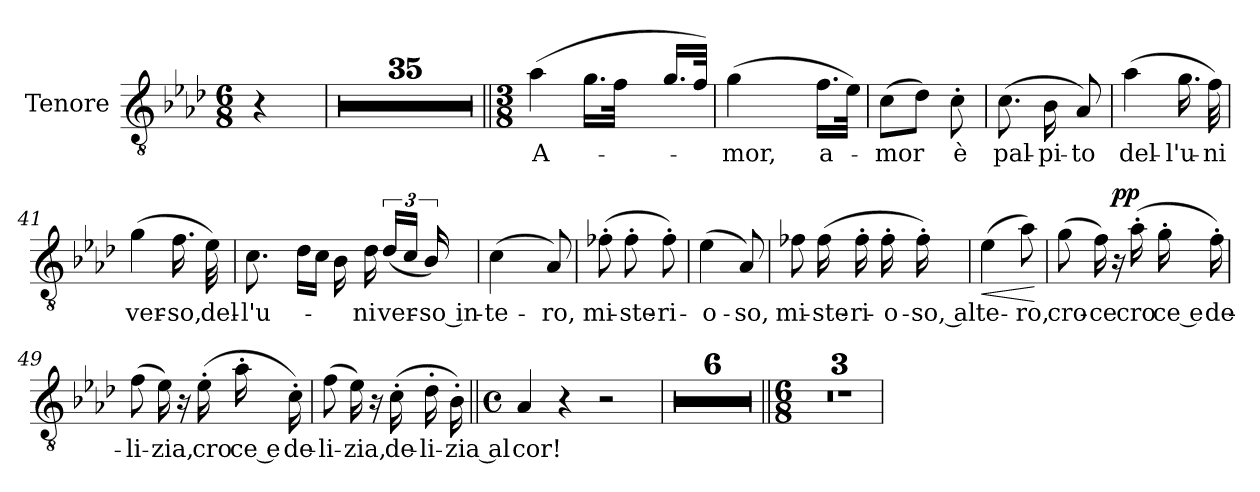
**kern	**text	**dynam
*part1	*part1	*part1
*staff1	*staff1	*staff1
*I"Tenore	*	*
*clefGv2	*	*
*k[b-e-a-d-]	*	*
*M6/8	*	*
=	=	=
4r	.	.
=1	=1	=1
2.r	.	.
=2	=2	=2
2.r	.	.
=3	=3	=3
2.r	.	.
=4	=4	=4
2.r	.	.
!!LO:LB:g=z
=5	=5	=5
2.r	.	.
=6	=6	=6
2.r	.	.
=7	=7	=7
2.r	.	.
=8	=8	=8
2.r	.	.
=9	=9	=9
2.r	.	.
!!LO:LB:g=z
=10	=10	=10
2.r	.	.
=11	=11	=11
2.r	.	.
=12	=12	=12
2.r	.	.
=13	=13	=13
2.r	.	.
!!LO:LB:g=z
=14	=14	=14
2.r	.	.
=15	=15	=15
2.r	.	.
=16	=16	=16
2.r	.	.
=17	=17	=17
2.r	.	.
!!LO:PB:g=z
=18	=18	=18
2.r	.	.
=19	=19	=19
2.r	.	.
=20	=20	=20
2.r	.	.
=21	=21	=21
2.r	.	.
=22	=22	=22
2.r	.	.
!!LO:LB:g=z
=23	=23	=23
2.r	.	.
=24	=24	=24
2.r	.	.
=25	=25	=25
2.r	.	.
=26	=26	=26
2.r	.	.
!!LO:LB:g=z
=27	=27	=27
2.r	.	.
=28	=28	=28
2.r	.	.
=29	=29	=29
2.r	.	.
=30	=30	=30
2.r	.	.
!!LO:LB:g=z
=31	=31	=31
2.r	.	.
=32	=32	=32
2.r	.	.
=33	=33	=33
2.r	.	.
=34	=34	=34
2.r	.	.
=35	=35	=35
2.r	.	.
!!LO:PB:g=z
=36||	=36||	=36||
*M3/8	*	*
!LO:TX:a:t=Alfredo	!	!
!	!LO:LY:b	!
*^	*	*
(>4a-\	4ryy	A-	.
8ryy	16.g\LL	.	.
.	32f\JJk	.	.
8ryy	4ryy	.	.
16.g/LL	.	.	.
32f/JJk)	.	.	.
*v	*v	*	*
=37	=37	=37
!	!LO:LY:b	!
(>4g\	mor,	.
8ryy	.	.
!	!LO:LY:b	!
16.f\LL	a-	.
32e-\JJk)	.	.
=38	=38	=38
!	!LO:LY:b	!
(>8c\L	mor	.
8d-\J)	.	.
!	!LO:LY:b	!
8c'\	è	.
=39	=39	=39
!	!LO:LY:b	!
(>8.c\	pal-	.
!	!LO:LY:b	!
16B-\	pi-	.
!	!LO:LY:b	!
8A-/)	to	.
=40	=40	=40
!	!LO:LY:b	!
(>4a-\	del-	.
!	!LO:LY:b	!
16.g\	l'u-	.
!	!LO:LY:b	!
32f\)	ni	.
=41	=41	=41
!	!LO:LY:b	!
(>4g\	ver-	.
!	!LO:LY:b	!
16.f\	so,	.
!	!LO:LY:b	!
32e-\)	del-	.
=42	=42	=42
!	!LO:LY:b	!
*^	*	*
8.c\	4ryy	l'u-	.
8.ryy	.	.	.
*	*Xtuplet	*	*
.	24d-\LL	.	.
.	24c\JJ	.	.
.	24B-\	.	.
16ryy	4ryy	.	.
!	!	!LO:LY:b	!
16d-\	.	ni	.
!	!	!LO:LY:b	!
(>24d-/LL	.	ver-	.
24c/JJ	.	.	.
!	!	!LO:LY:b	!
24B-/)	.	so in-	.
*v	*v	*	*
!!LO:LB:g=z
=43	=43	=43
!	!LO:LY:b	!
(>4c\	te-	.
16ryy	.	.
!	!LO:LY:b	!
8A-/)	ro,	.
=44	=44	=44
!	!LO:LY:b	!
(>8f-X'\	mi-	.
!	!LO:LY:b	!
8f-'\	ste-	.
!	!LO:LY:b	!
8f-'\)	ri-	.
=45	=45	=45
!	!LO:LY:b	!
(>4e-\	o-	.
!	!LO:LY:b	!
8A-/)	so,	.
=46	=46	=46
!	!LO:LY:b	!
8f-X\	mi-	.
!	!LO:LY:b	!
(>16f-\	ste-	.
!	!LO:LY:b	!
16f-'\	ri-	.
!	!LO:LY:b	!
16f-'\	o-	.
!	!LO:LY:b	!
16f-'\)	so, al	.
=47	=47	=47
!	!LO:LY:b	!LO:HP:b
(>4e-\	te-	<
!	!LO:LY:b	!
8a-\)	ro,	.
.	.	[
=48	=48	=48
!	!LO:LY:b	!
(>8g\	cro-	.
!	!LO:LY:b	!
16f\)	ce	.
!	!	!LO:DY:a
16r	.	pp
!	!LO:LY:b	!
(>24a-'\	cro	.
!	!LO:LY:b	!
24g'\	ce e	.
!	!LO:LY:b	!
24f'\)	de-	.
!!LO:LB:g=z
=49	=49	=49
!	!LO:LY:b	!
(>8f\	li-	.
!	!LO:LY:b	!
16e-\)	zia,	.
16r	.	.
!	!LO:LY:b	!
(>24e-'\	cro	.
!	!LO:LY:b	!
24a-'\	ce e	.
!	!LO:LY:b	!
24c'\)	de-	.
=50	=50	=50
!	!LO:LY:b	!
(>8f\	li-	.
!	!LO:LY:b	!
16e-\)	zia,	.
16r	.	.
!	!LO:LY:b	!
(>24c'\	de-	.
!	!LO:LY:b	!
24d-'\	li-	.
!	!LO:LY:b	!
24B-'\)	zia al	.
=51||	=51||	=51||
*M4/4	*	*
*met(c)	*	*
!	!LO:LY:b	!
4A-/	cor!	.
4r	.	.
2r	.	.
=52	=52	=52
1r	.	.
!!LO:LB:g=z
=53	=53	=53
1r	.	.
=54	=54	=54
1r	.	.
=55	=55	=55
1r	.	.
!!LO:PB:g=z
=56	=56	=56
1r	.	.
=57	=57	=57
1r	.	.
=58||	=58||	=58||
*M6/8	*	*
2.r	.	.
=59	=59	=59
2.r	.	.
=60	=60	=60
2.r	.	.
=	=	=
*-	*-	*-
